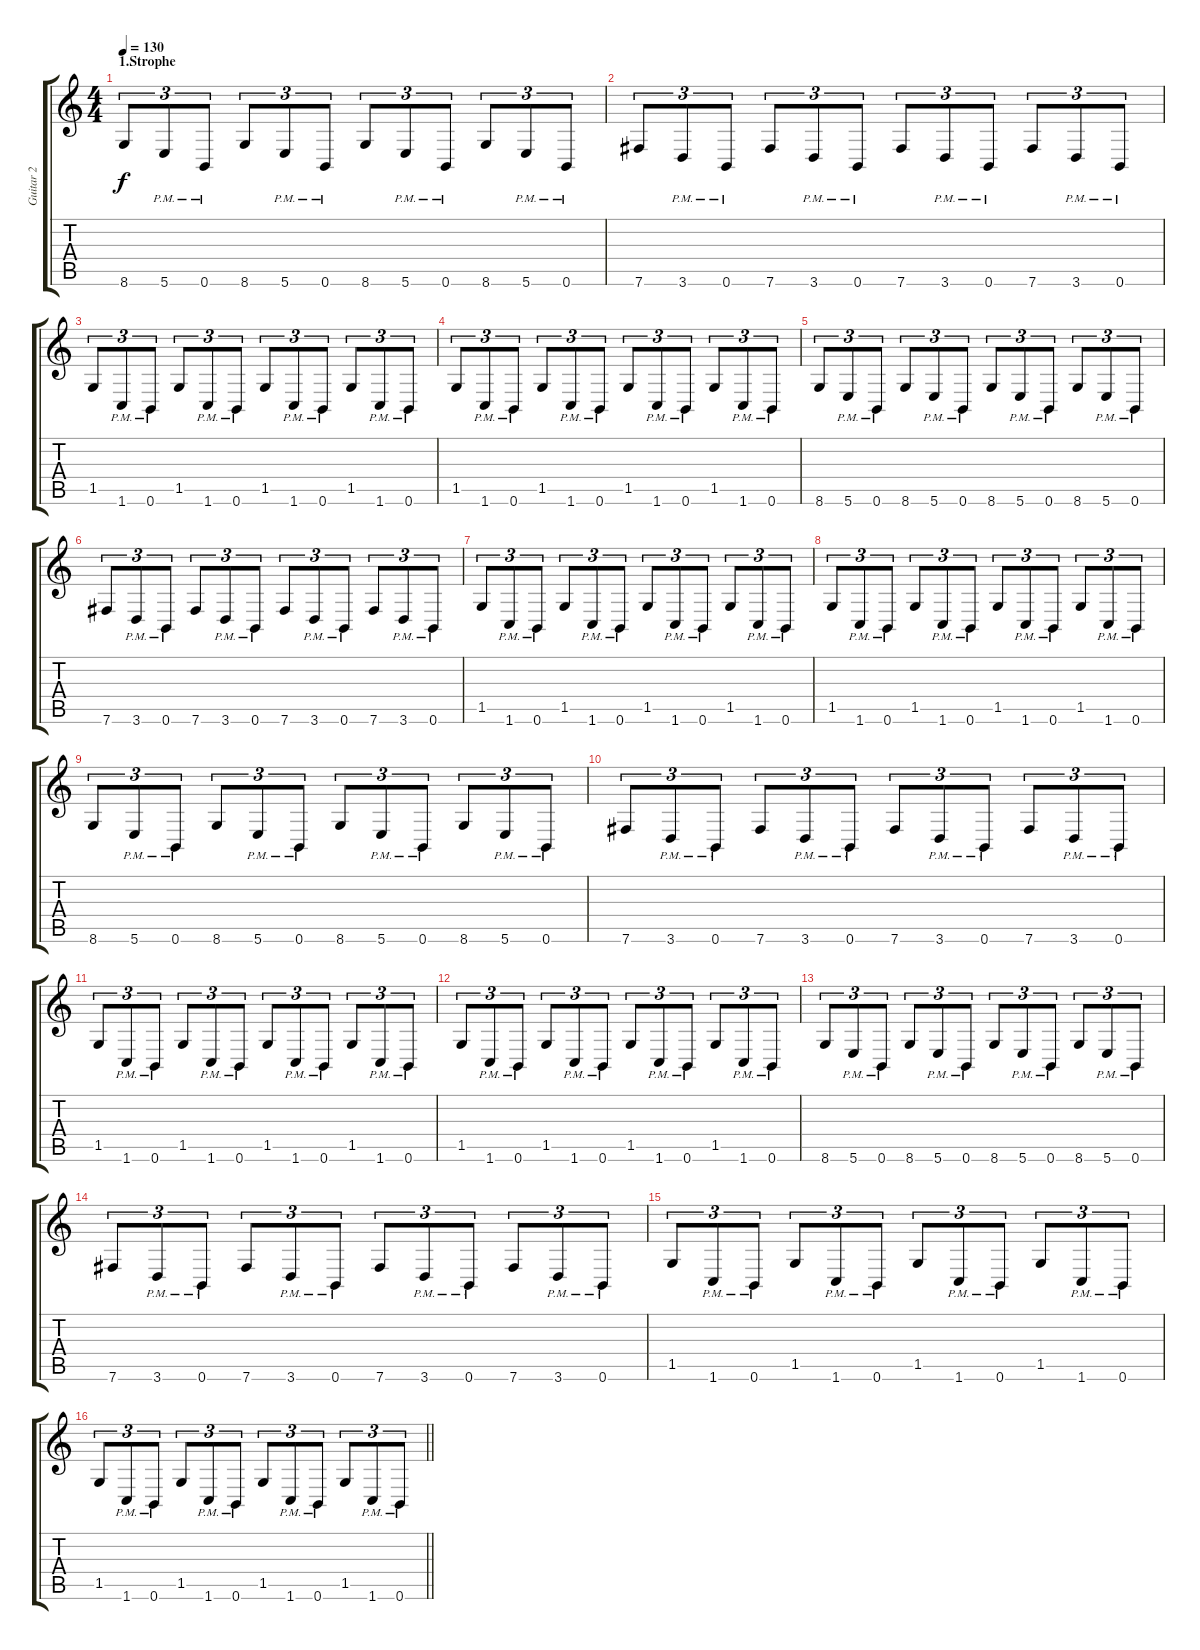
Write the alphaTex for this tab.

\track ("Guitar 2" "Guitar 2") {instrument overdrivenguitar}
\staff {score tabs}
\tuning (Db4 Ab3 E3 B2 Gb2 B1) {hide}
\ts (4 4)
\section ("" "1.Strophe")
\tempo 130
\clef g2
\ks c
8.6.8{tu (3 2) dy f} 5.6{pm}.8{tu (3 2)} 0.6{pm}.8{tu (3 2)} 8.6.8{tu (3 2)} 5.6{pm}.8{tu (3 2)} 0.6{pm}.8{tu (3 2)} 8.6.8{tu (3 2)} 5.6{pm}.8{tu (3 2)} 0.6{pm}.8{tu (3 2)} 8.6.8{tu (3 2)} 5.6{pm}.8{tu (3 2)} 0.6{pm}.8{tu (3 2)} |
7.6.8{tu (3 2)} 3.6{pm}.8{tu (3 2)} 0.6{pm}.8{tu (3 2)} 7.6.8{tu (3 2)} 3.6{pm}.8{tu (3 2)} 0.6{pm}.8{tu (3 2)} 7.6.8{tu (3 2)} 3.6{pm}.8{tu (3 2)} 0.6{pm}.8{tu (3 2)} 7.6.8{tu (3 2)} 3.6{pm}.8{tu (3 2)} 0.6{pm}.8{tu (3 2)} |
1.5.8{tu (3 2)} 1.6{pm}.8{tu (3 2)} 0.6{pm}.8{tu (3 2)} 1.5.8{tu (3 2)} 1.6{pm}.8{tu (3 2)} 0.6{pm}.8{tu (3 2)} 1.5.8{tu (3 2)} 1.6{pm}.8{tu (3 2)} 0.6{pm}.8{tu (3 2)} 1.5.8{tu (3 2)} 1.6{pm}.8{tu (3 2)} 0.6{pm}.8{tu (3 2)} |
1.5.8{tu (3 2)} 1.6{pm}.8{tu (3 2)} 0.6{pm}.8{tu (3 2)} 1.5.8{tu (3 2)} 1.6{pm}.8{tu (3 2)} 0.6{pm}.8{tu (3 2)} 1.5.8{tu (3 2)} 1.6{pm}.8{tu (3 2)} 0.6{pm}.8{tu (3 2)} 1.5.8{tu (3 2)} 1.6{pm}.8{tu (3 2)} 0.6{pm}.8{tu (3 2)} |
8.6.8{tu (3 2)} 5.6{pm}.8{tu (3 2)} 0.6{pm}.8{tu (3 2)} 8.6.8{tu (3 2)} 5.6{pm}.8{tu (3 2)} 0.6{pm}.8{tu (3 2)} 8.6.8{tu (3 2)} 5.6{pm}.8{tu (3 2)} 0.6{pm}.8{tu (3 2)} 8.6.8{tu (3 2)} 5.6{pm}.8{tu (3 2)} 0.6{pm}.8{tu (3 2)} |
7.6.8{tu (3 2)} 3.6{pm}.8{tu (3 2)} 0.6{pm}.8{tu (3 2)} 7.6.8{tu (3 2)} 3.6{pm}.8{tu (3 2)} 0.6{pm}.8{tu (3 2)} 7.6.8{tu (3 2)} 3.6{pm}.8{tu (3 2)} 0.6{pm}.8{tu (3 2)} 7.6.8{tu (3 2)} 3.6{pm}.8{tu (3 2)} 0.6{pm}.8{tu (3 2)} |
1.5.8{tu (3 2)} 1.6{pm}.8{tu (3 2)} 0.6{pm}.8{tu (3 2)} 1.5.8{tu (3 2)} 1.6{pm}.8{tu (3 2)} 0.6{pm}.8{tu (3 2)} 1.5.8{tu (3 2)} 1.6{pm}.8{tu (3 2)} 0.6{pm}.8{tu (3 2)} 1.5.8{tu (3 2)} 1.6{pm}.8{tu (3 2)} 0.6{pm}.8{tu (3 2)} |
1.5.8{tu (3 2)} 1.6{pm}.8{tu (3 2)} 0.6{pm}.8{tu (3 2)} 1.5.8{tu (3 2)} 1.6{pm}.8{tu (3 2)} 0.6{pm}.8{tu (3 2)} 1.5.8{tu (3 2)} 1.6{pm}.8{tu (3 2)} 0.6{pm}.8{tu (3 2)} 1.5.8{tu (3 2)} 1.6{pm}.8{tu (3 2)} 0.6{pm}.8{tu (3 2)} |
8.6.8{tu (3 2)} 5.6{pm}.8{tu (3 2)} 0.6{pm}.8{tu (3 2)} 8.6.8{tu (3 2)} 5.6{pm}.8{tu (3 2)} 0.6{pm}.8{tu (3 2)} 8.6.8{tu (3 2)} 5.6{pm}.8{tu (3 2)} 0.6{pm}.8{tu (3 2)} 8.6.8{tu (3 2)} 5.6{pm}.8{tu (3 2)} 0.6{pm}.8{tu (3 2)} |
7.6.8{tu (3 2)} 3.6{pm}.8{tu (3 2)} 0.6{pm}.8{tu (3 2)} 7.6.8{tu (3 2)} 3.6{pm}.8{tu (3 2)} 0.6{pm}.8{tu (3 2)} 7.6.8{tu (3 2)} 3.6{pm}.8{tu (3 2)} 0.6{pm}.8{tu (3 2)} 7.6.8{tu (3 2)} 3.6{pm}.8{tu (3 2)} 0.6{pm}.8{tu (3 2)} |
1.5.8{tu (3 2)} 1.6{pm}.8{tu (3 2)} 0.6{pm}.8{tu (3 2)} 1.5.8{tu (3 2)} 1.6{pm}.8{tu (3 2)} 0.6{pm}.8{tu (3 2)} 1.5.8{tu (3 2)} 1.6{pm}.8{tu (3 2)} 0.6{pm}.8{tu (3 2)} 1.5.8{tu (3 2)} 1.6{pm}.8{tu (3 2)} 0.6{pm}.8{tu (3 2)} |
1.5.8{tu (3 2)} 1.6{pm}.8{tu (3 2)} 0.6{pm}.8{tu (3 2)} 1.5.8{tu (3 2)} 1.6{pm}.8{tu (3 2)} 0.6{pm}.8{tu (3 2)} 1.5.8{tu (3 2)} 1.6{pm}.8{tu (3 2)} 0.6{pm}.8{tu (3 2)} 1.5.8{tu (3 2)} 1.6{pm}.8{tu (3 2)} 0.6{pm}.8{tu (3 2)} |
8.6.8{tu (3 2)} 5.6{pm}.8{tu (3 2)} 0.6{pm}.8{tu (3 2)} 8.6.8{tu (3 2)} 5.6{pm}.8{tu (3 2)} 0.6{pm}.8{tu (3 2)} 8.6.8{tu (3 2)} 5.6{pm}.8{tu (3 2)} 0.6{pm}.8{tu (3 2)} 8.6.8{tu (3 2)} 5.6{pm}.8{tu (3 2)} 0.6{pm}.8{tu (3 2)} |
7.6.8{tu (3 2)} 3.6{pm}.8{tu (3 2)} 0.6{pm}.8{tu (3 2)} 7.6.8{tu (3 2)} 3.6{pm}.8{tu (3 2)} 0.6{pm}.8{tu (3 2)} 7.6.8{tu (3 2)} 3.6{pm}.8{tu (3 2)} 0.6{pm}.8{tu (3 2)} 7.6.8{tu (3 2)} 3.6{pm}.8{tu (3 2)} 0.6{pm}.8{tu (3 2)} |
1.5.8{tu (3 2)} 1.6{pm}.8{tu (3 2)} 0.6{pm}.8{tu (3 2)} 1.5.8{tu (3 2)} 1.6{pm}.8{tu (3 2)} 0.6{pm}.8{tu (3 2)} 1.5.8{tu (3 2)} 1.6{pm}.8{tu (3 2)} 0.6{pm}.8{tu (3 2)} 1.5.8{tu (3 2)} 1.6{pm}.8{tu (3 2)} 0.6{pm}.8{tu (3 2)} |
\barLineRight lightlight
1.5.8{tu (3 2)} 1.6{pm}.8{tu (3 2)} 0.6{pm}.8{tu (3 2)} 1.5.8{tu (3 2)} 1.6{pm}.8{tu (3 2)} 0.6{pm}.8{tu (3 2)} 1.5.8{tu (3 2)} 1.6{pm}.8{tu (3 2)} 0.6{pm}.8{tu (3 2)} 1.5.8{tu (3 2)} 1.6{pm}.8{tu (3 2)} 0.6{pm}.8{tu (3 2)}
